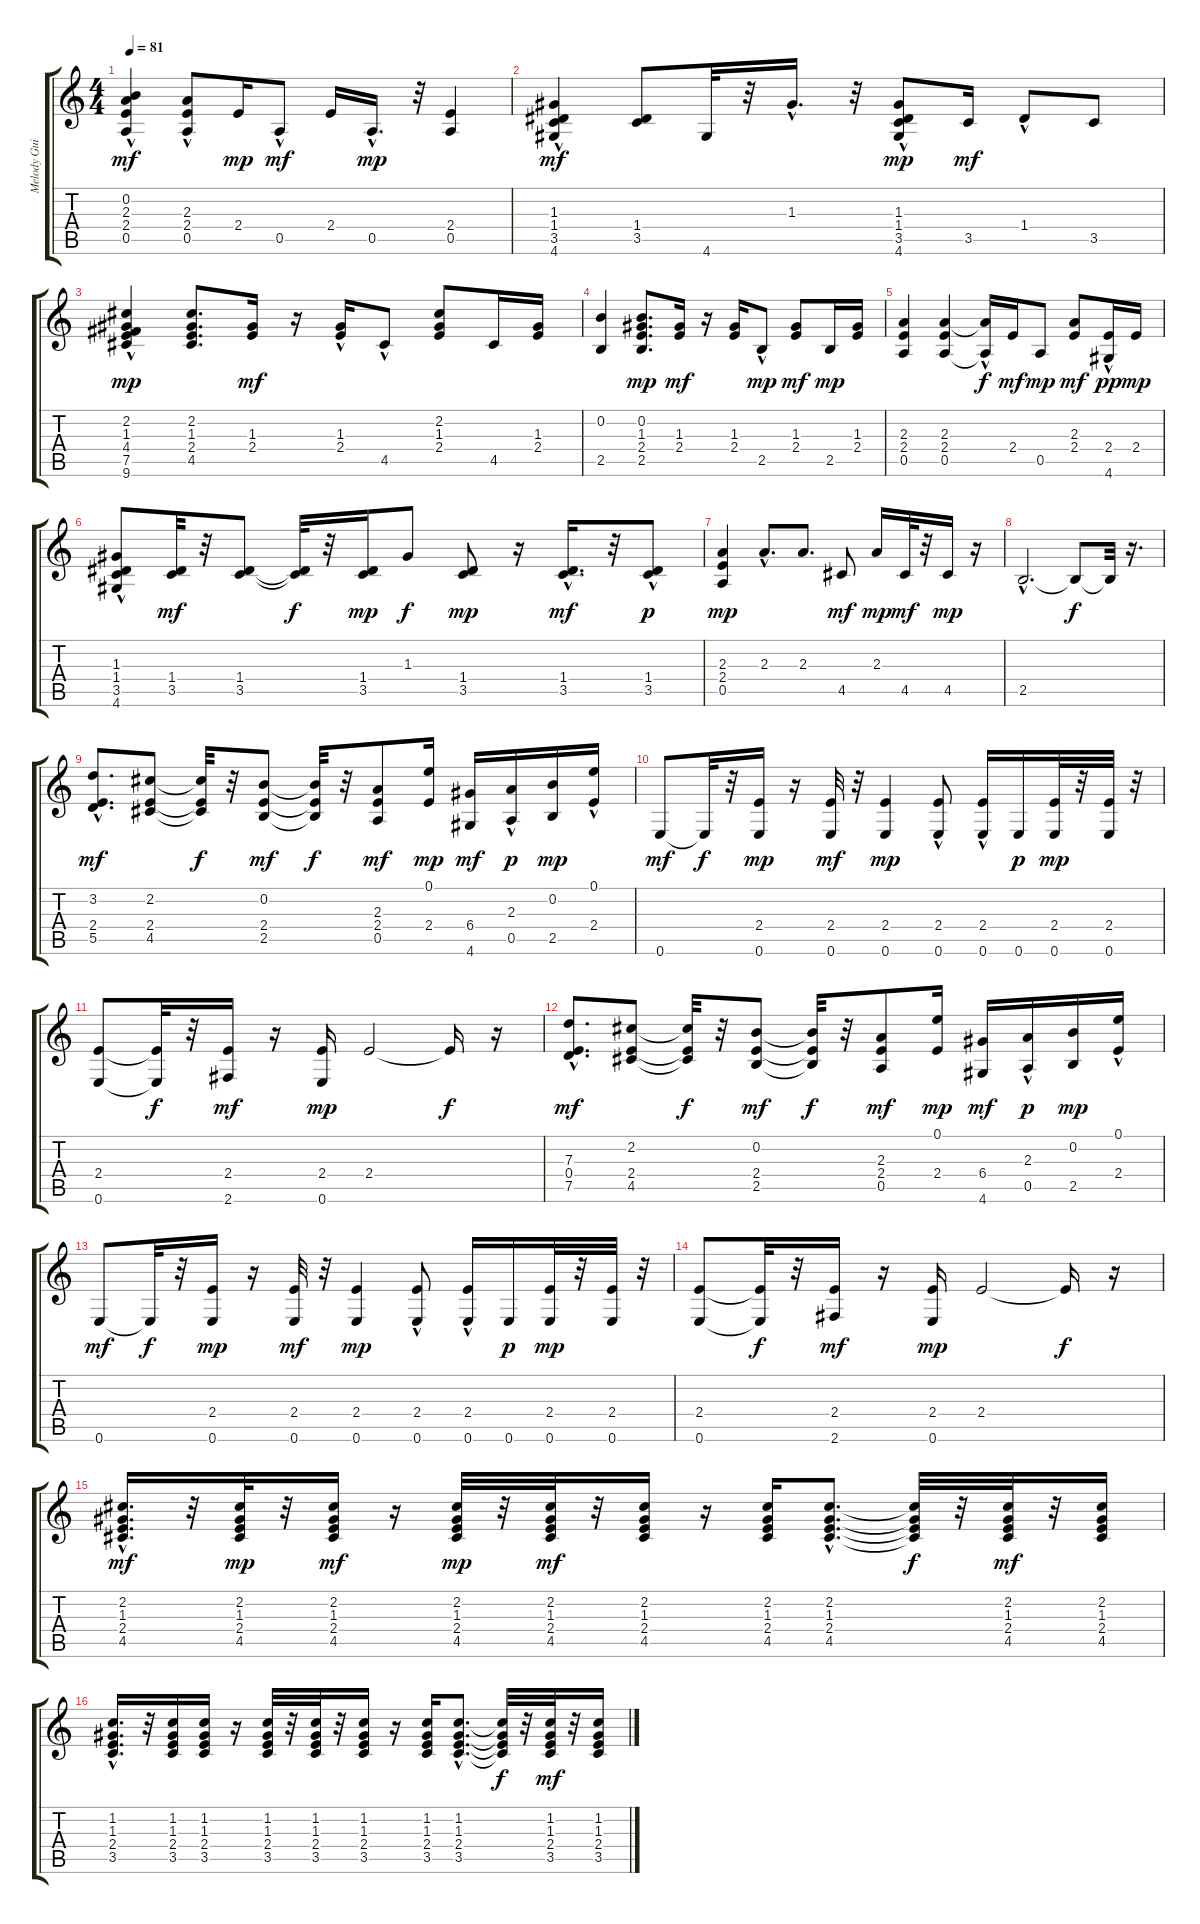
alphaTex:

\track ("Melody Guitar" "Melody Gui") {instrument distortionguitar}
\staff {score tabs}
\tuning (E4 B3 G3 D3 A2 E2) {hide}
\ts (4 4)
\tempo 81
\clef g2
\ks c
(0.2 2.3 2.4 0.5{hac}).4{dy mf} (2.3{hac} 2.4{hac} 0.5).8 2.4.16{dy mp} 0.5{hac}.8{dy mf} 2.4.16 0.5{hac}.16{d dy mp} r.32 (2.4 0.5).4 |
(1.3{hac} 1.4 3.5{hac} 4.6{hac}).4{dy mf} (1.4 3.5).8 4.6.32 r.32 1.3{hac}.16{d} r.32 (1.3{hac} 1.4 3.5 4.6{hac}).8{dy mp} 3.5.16{dy mf} 1.4{hac}.8 3.5.8 |
(2.2 1.3 4.4 7.5{hac} 9.6{hac}).4{dy mp} (2.2 1.3 2.4 4.5).8{d} (1.3 2.4).16{dy mf} r.16 (1.3{hac} 2.4).16 4.5{hac}.8 (2.2 1.3 2.4).8 4.5.16 (1.3 2.4).16 |
(0.2 2.5).4 (0.2 1.3 2.4 2.5).8{d dy mp} (1.3 2.4).16{dy mf} r.16 (1.3 2.4).16 2.5{hac}.8{dy mp} (1.3 2.4).8{dy mf} 2.5.16{dy mp} (1.3 2.4).16 |
(2.3 2.4 0.5).4 (2.3 2.4 0.5).4 (2.3{hac t} 0.5{hac t}).16{dy f} 2.4.16{dy mf} 0.5.8{dy mp} (2.3 2.4).8{dy mf} (2.4 4.6{hac}).16{dy pp} 2.4.16{dy mp} |
(1.3{hac} 1.4{hac} 3.5{hac} 4.6).8 (1.4 3.5).32{dy mf} r.32 (1.4 3.5).8 (1.4{t} 3.5{t}).32{dy f} r.32 (1.4 3.5).16{dy mp} 1.3.8{dy f} (1.4 3.5).8{dy mp} r.16 (1.4 3.5{hac}).16{d dy mf} r.32 (1.4 3.5{hac}).8{dy p} |
(2.3 2.4 0.5).4{dy mp} 2.3{hac}.8{d} 2.3.8{d} 4.5.8{dy mf} 2.3.16{dy mp} 4.5.32{dy mf} r.32 4.5.16{dy mp} r.16 |
2.5{hac}.2{d} 2.5{t}.8{dy f} 2.5{t}.32 r.16{d} |
(3.2{hac} 2.4 5.5).8{d dy mf} (2.2 2.4 4.5).8 (2.2{t} 2.4{t} 4.5{t}).32{dy f} r.32 (0.2 2.4 2.5).8{dy mf} (0.2{t} 2.4{t} 2.5{t}).32{dy f} r.32 (2.3 2.4 0.5).8{dy mf} (0.1 2.4).16{dy mp} (6.4 4.6).16{dy mf} (2.3 0.5{hac}).16{dy p} (0.2 2.5).16{dy mp} (0.1{hac} 2.4{hac}).16 |
0.6.8{dy mf} 0.6{t}.32{dy f} r.32 (2.4 0.6).16{dy mp} r.16 (2.4 0.6).32{dy mf} r.32 (2.4 0.6).4{dy mp} (2.4{hac} 0.6).8 (2.4{hac} 0.6).16 0.6.16{dy p} (2.4 0.6).32{dy mp} r.32 (2.4 0.6).32 r.32 |
(2.4 0.6).8 (2.4{t} 0.6{t}).32{dy f} r.32 (2.4 2.6).16{dy mf} r.16 (2.4 0.6).16{dy mp} 2.4.2 2.4{t}.16{dy f} r.16 |
(7.3{hac} 0.4 7.5).8{d dy mf} (2.2 2.4 4.5).8 (2.2{t} 2.4{t} 4.5{t}).32{dy f} r.32 (0.2 2.4 2.5).8{dy mf} (0.2{t} 2.4{t} 2.5{t}).32{dy f} r.32 (2.3 2.4 0.5).8{dy mf} (0.1 2.4).16{dy mp} (6.4 4.6).16{dy mf} (2.3 0.5{hac}).16{dy p} (0.2 2.5).16{dy mp} (0.1{hac} 2.4{hac}).16 |
0.6.8{dy mf} 0.6{t}.32{dy f} r.32 (2.4 0.6).16{dy mp} r.16 (2.4 0.6).32{dy mf} r.32 (2.4 0.6).4{dy mp} (2.4{hac} 0.6).8 (2.4{hac} 0.6).16 0.6.16{dy p} (2.4 0.6).32{dy mp} r.32 (2.4 0.6).32 r.32 |
(2.4 0.6).8 (2.4{t} 0.6{t}).32{dy f} r.32 (2.4 2.6).16{dy mf} r.16 (2.4 0.6).16{dy mp} 2.4.2 2.4{t}.16{dy f} r.16 |
(2.2{hac} 1.3{hac} 2.4 4.5{hac}).16{d dy mf} r.32 (2.2 1.3 2.4 4.5).32{dy mp} r.32 (2.2 1.3 2.4 4.5).16{dy mf} r.16 (2.2 1.3 2.4 4.5).32{dy mp} r.32 (2.2 1.3 2.4 4.5).32{dy mf} r.32 (2.2 1.3 2.4 4.5).16 r.16 (2.2 1.3 2.4 4.5).16 (2.2{hac} 1.3{hac} 2.4{hac} 4.5{hac}).8{d} (2.2{t} 1.3{t} 2.4{t} 4.5{t}).32{dy f} r.32 (2.2 1.3 2.4 4.5).32{dy mf} r.32 (2.2 1.3 2.4 4.5).16 |
(1.2{hac} 1.3{hac} 2.4{hac} 3.5{hac}).16{d} r.32 (1.2 1.3 2.4 3.5).16 (1.2 1.3 2.4 3.5).16 r.16 (1.2 1.3 2.4 3.5).32 r.32 (1.2 1.3 2.4 3.5).32 r.32 (1.2 1.3 2.4 3.5).16 r.16 (1.2 1.3 2.4 3.5).16 (1.2{hac} 1.3{hac} 2.4{hac} 3.5{hac}).8{d} (1.2{t} 1.3{t} 2.4{t} 3.5{t}).32{dy f} r.32 (1.2 1.3 2.4 3.5).32{dy mf} r.32 (1.2 1.3 2.4 3.5).16
